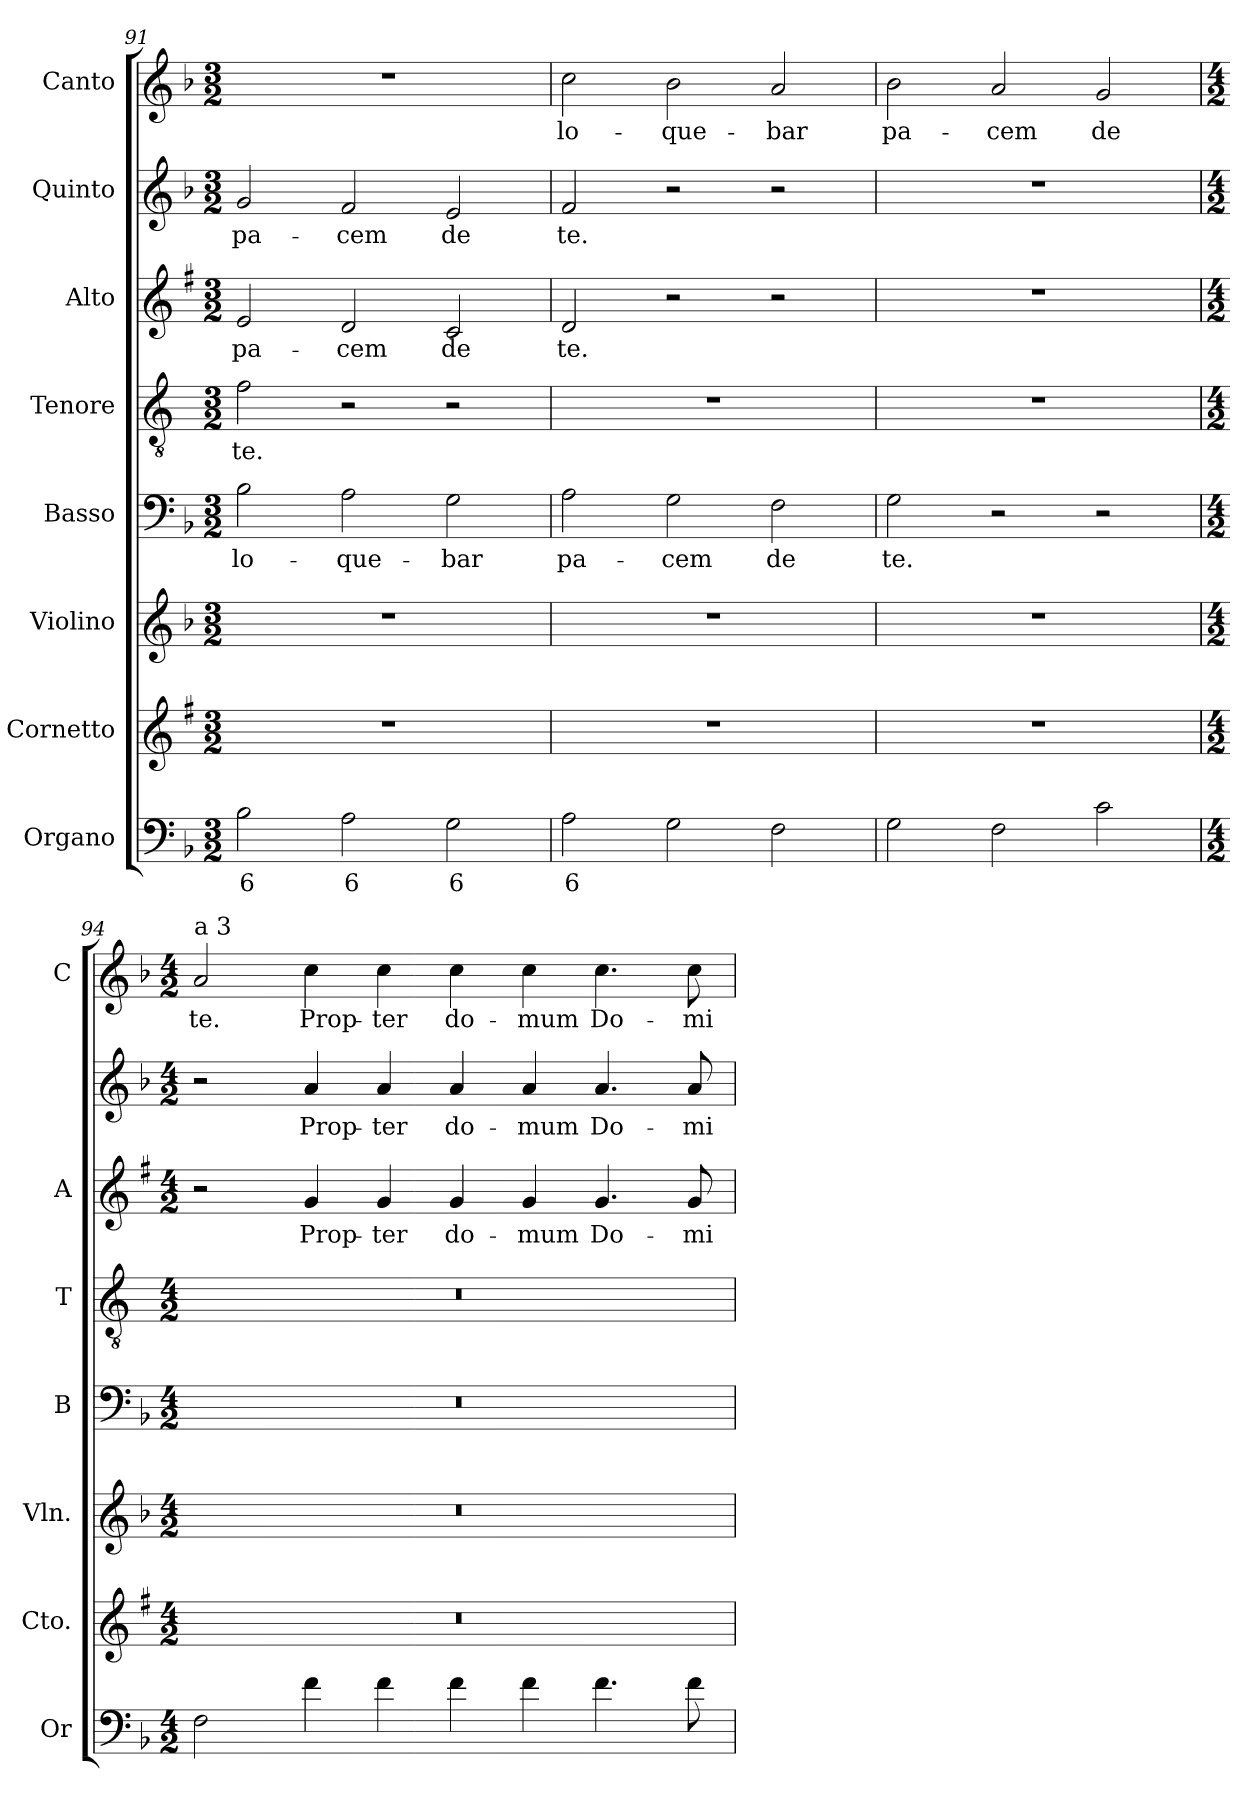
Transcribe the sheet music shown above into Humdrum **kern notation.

**kern	**text	**kern	**kern	**kern	**text	**kern	**text	**kern	**text	**kern	**text	**kern	**text
*part8	*part8	*part7	*part6	*part5	*part5	*part4	*part4	*part3	*part3	*part2	*part2	*part1	*part1
*staff8	*staff8	*staff7	*staff6	*staff5	*staff5	*staff4	*staff4	*staff3	*staff3	*staff2	*staff2	*staff1	*staff1
*I"Organo	*	*I"Cornetto	*I"Violino	*I"Basso	*	*I"Tenore	*	*I"Alto	*	*I"Quinto	*	*I"Canto	*
*I'Or	*	*I'Cto.	*I'Vln.	*I'B	*	*I'T	*	*I'A	*	*	*	*I'C	*
*clefF4	*	*clefG2	*clefG2	*clefF4	*	*clefGv2	*	*clefG2	*	*clefG2	*	*clefG2	*
*	*	*ITrd1c2	*	*	*	*ITrd4c7	*	*ITrd1c2	*	*	*	*	*
*k[b-]	*	*k[b-]	*k[b-]	*k[b-]	*	*k[b-]	*	*k[b-]	*	*k[b-]	*	*k[b-]	*
*F:	*	*F:	*F:	*F:	*	*F:	*	*F:	*	*F:	*	*F:	*
*M3/2	*	*M3/2	*M3/2	*M3/2	*	*M3/2	*	*M3/2	*	*M3/2	*	*M3/2	*
=91	=91	=91	=91	=91	=91	=91	=91	=91	=91	=91	=91	=91	=91
!	!LO:LY:b	!	!	!	!LO:LY:b	!	!LO:LY:b	!	!LO:LY:b	!	!LO:LY:b	!	!
2B-\	6	1.r	1.r	2B-\	lo-	2B-\	te.	2d/	pa-	2g/	pa-	1.r	.
!	!LO:LY:b	!	!	!	!LO:LY:b	!	!	!	!LO:LY:b	!	!LO:LY:b	!	!
2A\	6	.	.	2A\	-que-	2r	.	2c/	-cem	2f/	-cem	.	.
!	!LO:LY:b	!	!	!	!LO:LY:b	!	!	!	!LO:LY:b	!	!LO:LY:b	!	!
2G\	6	.	.	2G\	-bar	2r	.	2B-/	de	2e/	de	.	.
=92	=92	=92	=92	=92	=92	=92	=92	=92	=92	=92	=92	=92	=92
!	!LO:LY:b	!	!	!	!LO:LY:b	!	!	!	!LO:LY:b	!	!LO:LY:b	!	!LO:LY:b
2A\	6	1.r	1.r	2A\	pa-	1.r	.	2c/	te.	2f/	te.	2cc\	lo-
!	!	!	!	!	!LO:LY:b	!	!	!	!	!	!	!	!LO:LY:b
2G\	.	.	.	2G\	-cem	.	.	2r	.	2r	.	2b-\	-que-
!	!	!	!	!	!LO:LY:b	!	!	!	!	!	!	!	!LO:LY:b
2F\	.	.	.	2F\	de	.	.	2r	.	2r	.	2a/	-bar
!!LO:LB:g=z
=93	=93	=93	=93	=93	=93	=93	=93	=93	=93	=93	=93	=93	=93
!	!	!	!	!	!LO:LY:b	!	!	!	!	!	!	!	!LO:LY:b
2G\	.	1.r	1.r	2G\	te.	1.r	.	1.r	.	1.r	.	2b-\	pa-
!	!	!	!	!	!	!	!	!	!	!	!	!	!LO:LY:b
2F\	.	.	.	2r	.	.	.	.	.	.	.	2a/	-cem
!	!	!	!	!	!	!	!	!	!	!	!	!	!LO:LY:b
2c\	.	.	.	2r	.	.	.	.	.	.	.	2g/	de
=94	=94	=94	=94	=94	=94	=94	=94	=94	=94	=94	=94	=94	=94
*M4/2	*	*M4/2	*M4/2	*M4/2	*	*M4/2	*	*M4/2	*	*M4/2	*	*M4/2	*
!	!	!	!	!	!	!	!	!	!	!	!	!LO:TX:a:t=a 3	!
!	!	!	!	!	!	!	!	!	!	!	!	!	!LO:LY:b
2F\	.	0r	0r	0r	.	0r	.	2r	.	2r	.	2a/	te.
!	!	!	!	!	!	!	!	!	!LO:LY:b	!	!LO:LY:b	!	!LO:LY:b
4f\	.	.	.	.	.	.	.	4f/	Prop-	4a/	Prop-	4cc\	Prop-
!	!	!	!	!	!	!	!	!	!LO:LY:b	!	!LO:LY:b	!	!LO:LY:b
4f\	.	.	.	.	.	.	.	4f/	-ter	4a/	-ter	4cc\	-ter
!	!	!	!	!	!	!	!	!	!LO:LY:b	!	!LO:LY:b	!	!LO:LY:b
4f\	.	.	.	.	.	.	.	4f/	do-	4a/	do-	4cc\	do-
!	!	!	!	!	!	!	!	!	!LO:LY:b	!	!LO:LY:b	!	!LO:LY:b
4f\	.	.	.	.	.	.	.	4f/	-mum	4a/	-mum	4cc\	-mum
!	!	!	!	!	!	!	!	!	!LO:LY:b	!	!LO:LY:b	!	!LO:LY:b
4.f\	.	.	.	.	.	.	.	4.f/	Do-	4.a/	Do-	4.cc\	Do-
!	!	!	!	!	!	!	!	!	!LO:LY:b	!	!LO:LY:b	!	!LO:LY:b
8f\	.	.	.	.	.	.	.	8f/	-mi-	8a/	-mi-	8cc\	-mi-
=	=	=	=	=	=	=	=	=	=	=	=	=	=
*-	*-	*-	*-	*-	*-	*-	*-	*-	*-	*-	*-	*-	*-
